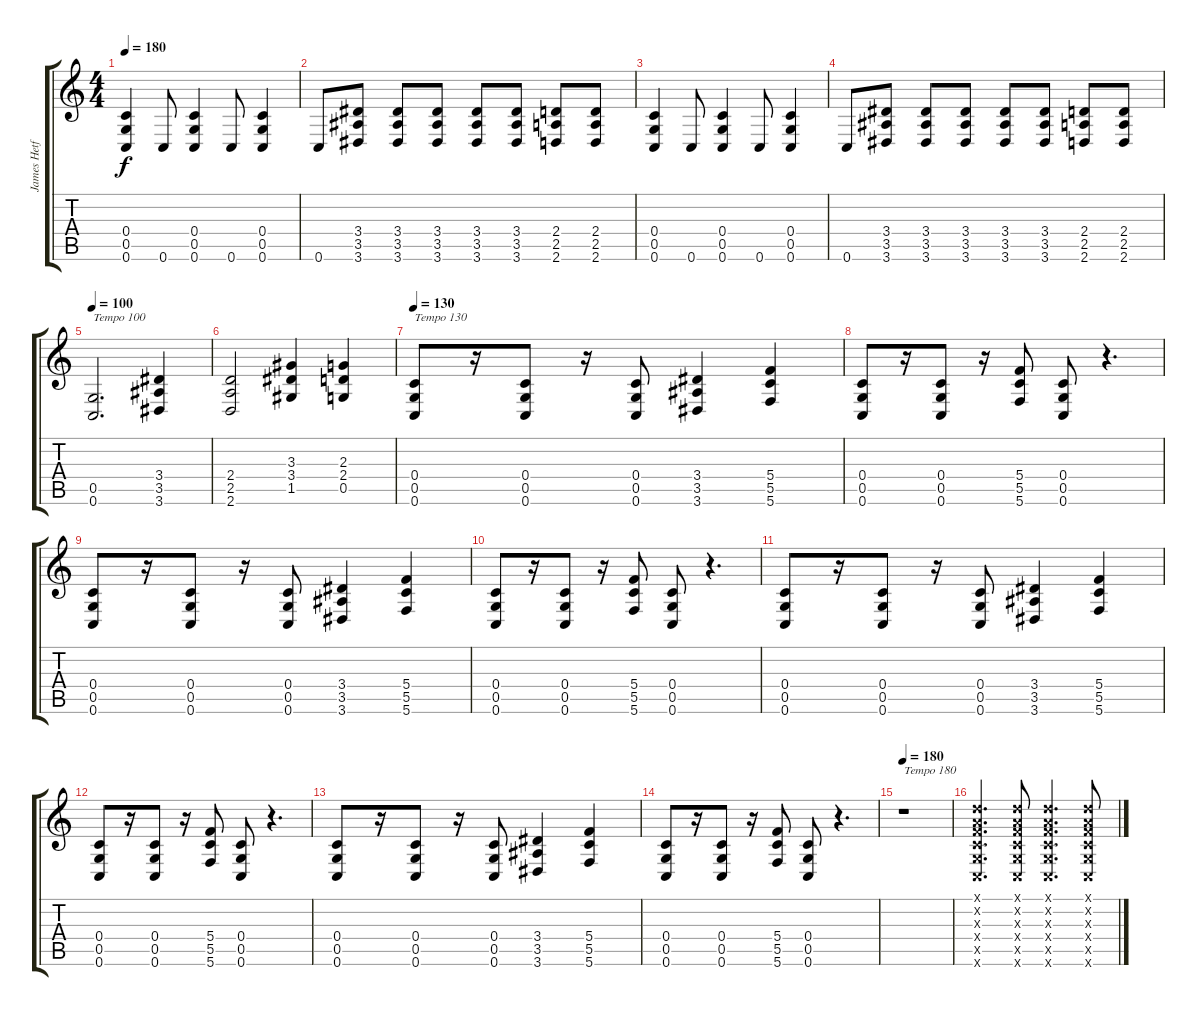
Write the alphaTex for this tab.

\track ("James Hetfield" "James Hetf") {instrument distortionguitar}
\staff {score tabs}
\tuning (D4 A3 F3 C3 G2 C2) {hide}
\ts (4 4)
\tempo 180
\clef g2
\ks c
(0.4 0.5 0.6).4{dy f} 0.6.8 (0.4 0.5 0.6).4 0.6.8 (0.4 0.5 0.6).4 |
0.6.8 (3.4 3.5 3.6).8 (3.4 3.5 3.6).8 (3.4 3.5 3.6).8 (3.4 3.5 3.6).8 (3.4 3.5 3.6).8 (2.4 2.5 2.6).8 (2.4 2.5 2.6).8 |
(0.4 0.5 0.6).4 0.6.8 (0.4 0.5 0.6).4 0.6.8 (0.4 0.5 0.6).4 |
0.6.8 (3.4 3.5 3.6).8 (3.4 3.5 3.6).8 (3.4 3.5 3.6).8 (3.4 3.5 3.6).8 (3.4 3.5 3.6).8 (2.4 2.5 2.6).8 (2.4 2.5 2.6).8 |
\tempo 100
(0.5 0.6).2{d txt "Tempo 100"} (3.4 3.5 3.6).4 |
(2.4 2.5 2.6).2 (3.3 3.4 1.5).4 (2.3 2.4 0.5).4 |
\tempo 130
(0.4 0.5 0.6).8{txt "Tempo 130"} r.16 (0.4 0.5 0.6).8 r.16 (0.4 0.5 0.6).8 (3.4 3.5 3.6).4 (5.4 5.5 5.6).4 |
(0.4 0.5 0.6).8 r.16 (0.4 0.5 0.6).8 r.16 (5.4 5.5 5.6).8 (0.4 0.5 0.6).8 r.4{d} |
(0.4 0.5 0.6).8 r.16 (0.4 0.5 0.6).8 r.16 (0.4 0.5 0.6).8 (3.4 3.5 3.6).4 (5.4 5.5 5.6).4 |
(0.4 0.5 0.6).8 r.16 (0.4 0.5 0.6).8 r.16 (5.4 5.5 5.6).8 (0.4 0.5 0.6).8 r.4{d} |
(0.4 0.5 0.6).8 r.16 (0.4 0.5 0.6).8 r.16 (0.4 0.5 0.6).8 (3.4 3.5 3.6).4 (5.4 5.5 5.6).4 |
(0.4 0.5 0.6).8 r.16 (0.4 0.5 0.6).8 r.16 (5.4 5.5 5.6).8 (0.4 0.5 0.6).8 r.4{d} |
(0.4 0.5 0.6).8 r.16 (0.4 0.5 0.6).8 r.16 (0.4 0.5 0.6).8 (3.4 3.5 3.6).4 (5.4 5.5 5.6).4 |
(0.4 0.5 0.6).8 r.16 (0.4 0.5 0.6).8 r.16 (5.4 5.5 5.6).8 (0.4 0.5 0.6).8 r.4{d} |
\tempo 180
r.1{txt "Tempo 180"} |
(0.1{x} 0.2{x} 0.3{x} 0.4{x} 0.5{x} 0.6{x}).4{d} (0.1{x} 0.2{x} 0.3{x} 0.4{x} 0.5{x} 0.6{x}).8 (0.1{x} 0.2{x} 0.3{x} 0.4{x} 0.5{x} 0.6{x}).4{d} (0.1{x} 0.2{x} 0.3{x} 0.4{x} 0.5{x} 0.6{x}).8
